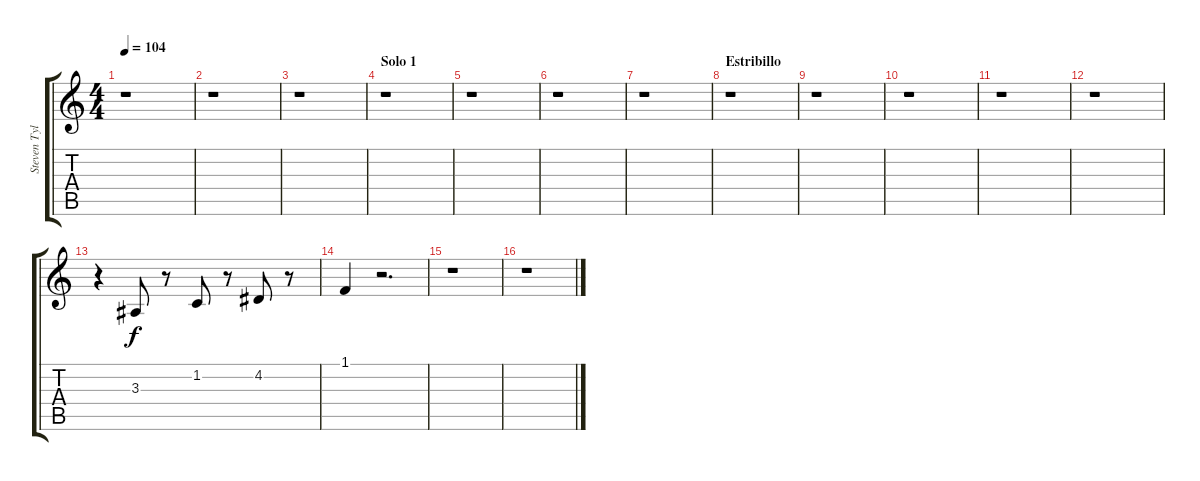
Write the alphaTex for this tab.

\track ("Steven Tyler" "Steven Tyl") {instrument electricgrandpiano}
\staff {score tabs}
\tuning (E4 B3 G3 D3 A2 E2) {hide}
\ts (4 4)
\tempo 104
\clef g2
\ks c
r.1{dy f} |
r.1 |
r.1 |
\section ("" "Solo 1")
r.1 |
r.1 |
r.1 |
r.1 |
\section ("" "Estribillo")
r.1 |
r.1 |
r.1 |
r.1 |
r.1 |
r.4 3.3.8 r.8 1.2.8 r.8 4.2.8 r.8 |
1.1.4 r.2{d} |
r.1 |
r.1
